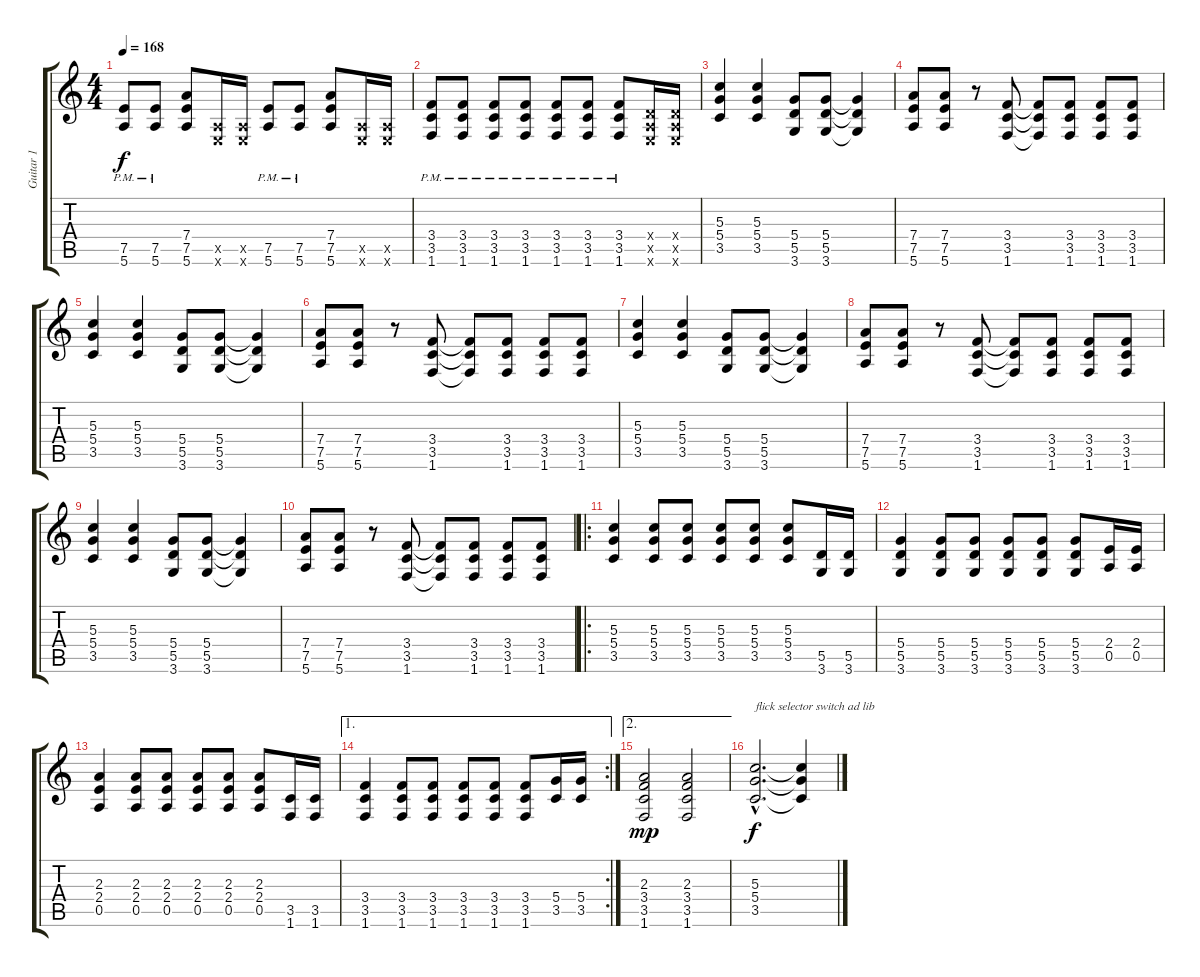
\track ("Guitar 1" "Guitar 1") {instrument overdrivenguitar}
\staff {score tabs}
\tuning (E4 B3 G3 D3 A2 E2) {hide}
\ts (4 4)
\tempo 168
\clef g2
\ks c
(7.5{pm} 5.6{pm}).8{dy f} (7.5{pm} 5.6{pm}).8 (7.4 7.5 5.6).8 (0.5{x} 0.6{x}).16 (0.5{x} 0.6{x}).16 (7.5{pm} 5.6{pm}).8 (7.5{pm} 5.6{pm}).8 (7.4 7.5 5.6).8 (0.5{x} 0.6{x}).16 (0.5{x} 0.6{x}).16 |
(3.4{pm} 3.5{pm} 1.6{pm}).8 (3.4{pm} 3.5{pm} 1.6{pm}).8 (3.4{pm} 3.5{pm} 1.6{pm}).8 (3.4{pm} 3.5{pm} 1.6{pm}).8 (3.4{pm} 3.5{pm} 1.6{pm}).8 (3.4{pm} 3.5{pm} 1.6{pm}).8 (3.4{pm} 3.5{pm} 1.6{pm}).8 (0.4{x} 0.5{x} 0.6{x}).16 (0.4{x} 0.5{x} 0.6{x}).16 |
(5.3 5.4 3.5).4 (5.3 5.4 3.5).4 (5.4 5.5 3.6).8 (5.4 5.5 3.6).8 (5.4{t} 5.5{t} 3.6{t}).4 |
(7.4 7.5 5.6).8 (7.4 7.5 5.6).8 r.8 (3.4 3.5 1.6).8 (3.4{t} 3.5{t} 1.6{t}).8 (3.4 3.5 1.6).8 (3.4 3.5 1.6).8 (3.4 3.5 1.6).8 |
(5.3 5.4 3.5).4 (5.3 5.4 3.5).4 (5.4 5.5 3.6).8 (5.4 5.5 3.6).8 (5.4{t} 5.5{t} 3.6{t}).4 |
(7.4 7.5 5.6).8 (7.4 7.5 5.6).8 r.8 (3.4 3.5 1.6).8 (3.4{t} 3.5{t} 1.6{t}).8 (3.4 3.5 1.6).8 (3.4 3.5 1.6).8 (3.4 3.5 1.6).8 |
(5.3 5.4 3.5).4 (5.3 5.4 3.5).4 (5.4 5.5 3.6).8 (5.4 5.5 3.6).8 (5.4{t} 5.5{t} 3.6{t}).4 |
(7.4 7.5 5.6).8 (7.4 7.5 5.6).8 r.8 (3.4 3.5 1.6).8 (3.4{t} 3.5{t} 1.6{t}).8 (3.4 3.5 1.6).8 (3.4 3.5 1.6).8 (3.4 3.5 1.6).8 |
(5.3 5.4 3.5).4 (5.3 5.4 3.5).4 (5.4 5.5 3.6).8 (5.4 5.5 3.6).8 (5.4{t} 5.5{t} 3.6{t}).4 |
(7.4 7.5 5.6).8 (7.4 7.5 5.6).8 r.8 (3.4 3.5 1.6).8 (3.4{t} 3.5{t} 1.6{t}).8 (3.4 3.5 1.6).8 (3.4 3.5 1.6).8 (3.4 3.5 1.6).8 |
\ro
(5.3 5.4 3.5).4 (5.3 5.4 3.5).8 (5.3 5.4 3.5).8 (5.3 5.4 3.5).8 (5.3 5.4 3.5).8 (5.3 5.4 3.5).8 (5.5 3.6).16 (5.5 3.6).16 |
(5.4 5.5 3.6).4 (5.4 5.5 3.6).8 (5.4 5.5 3.6).8 (5.4 5.5 3.6).8 (5.4 5.5 3.6).8 (5.4 5.5 3.6).8 (2.4 0.5).16 (2.4 0.5).16 |
(2.3 2.4 0.5).4 (2.3 2.4 0.5).8 (2.3 2.4 0.5).8 (2.3 2.4 0.5).8 (2.3 2.4 0.5).8 (2.3 2.4 0.5).8 (3.5 1.6).16 (3.5 1.6).16 |
\ae 1
\rc 2
(3.4 3.5 1.6).4 (3.4 3.5 1.6).8 (3.4 3.5 1.6).8 (3.4 3.5 1.6).8 (3.4 3.5 1.6).8 (3.4 3.5 1.6).8 (5.4 3.5).16 (5.4 3.5).16 |
\ae 2
(2.3 3.4 3.5 1.6).2{dy mp} (2.3 3.4 3.5 1.6).2 |
(5.3{hac} 5.4{hac} 3.5{hac}).2{d txt "flick selector switch ad lib" dy f} (5.3{t} 5.4{t} 3.5{t}).4{volume 5}
